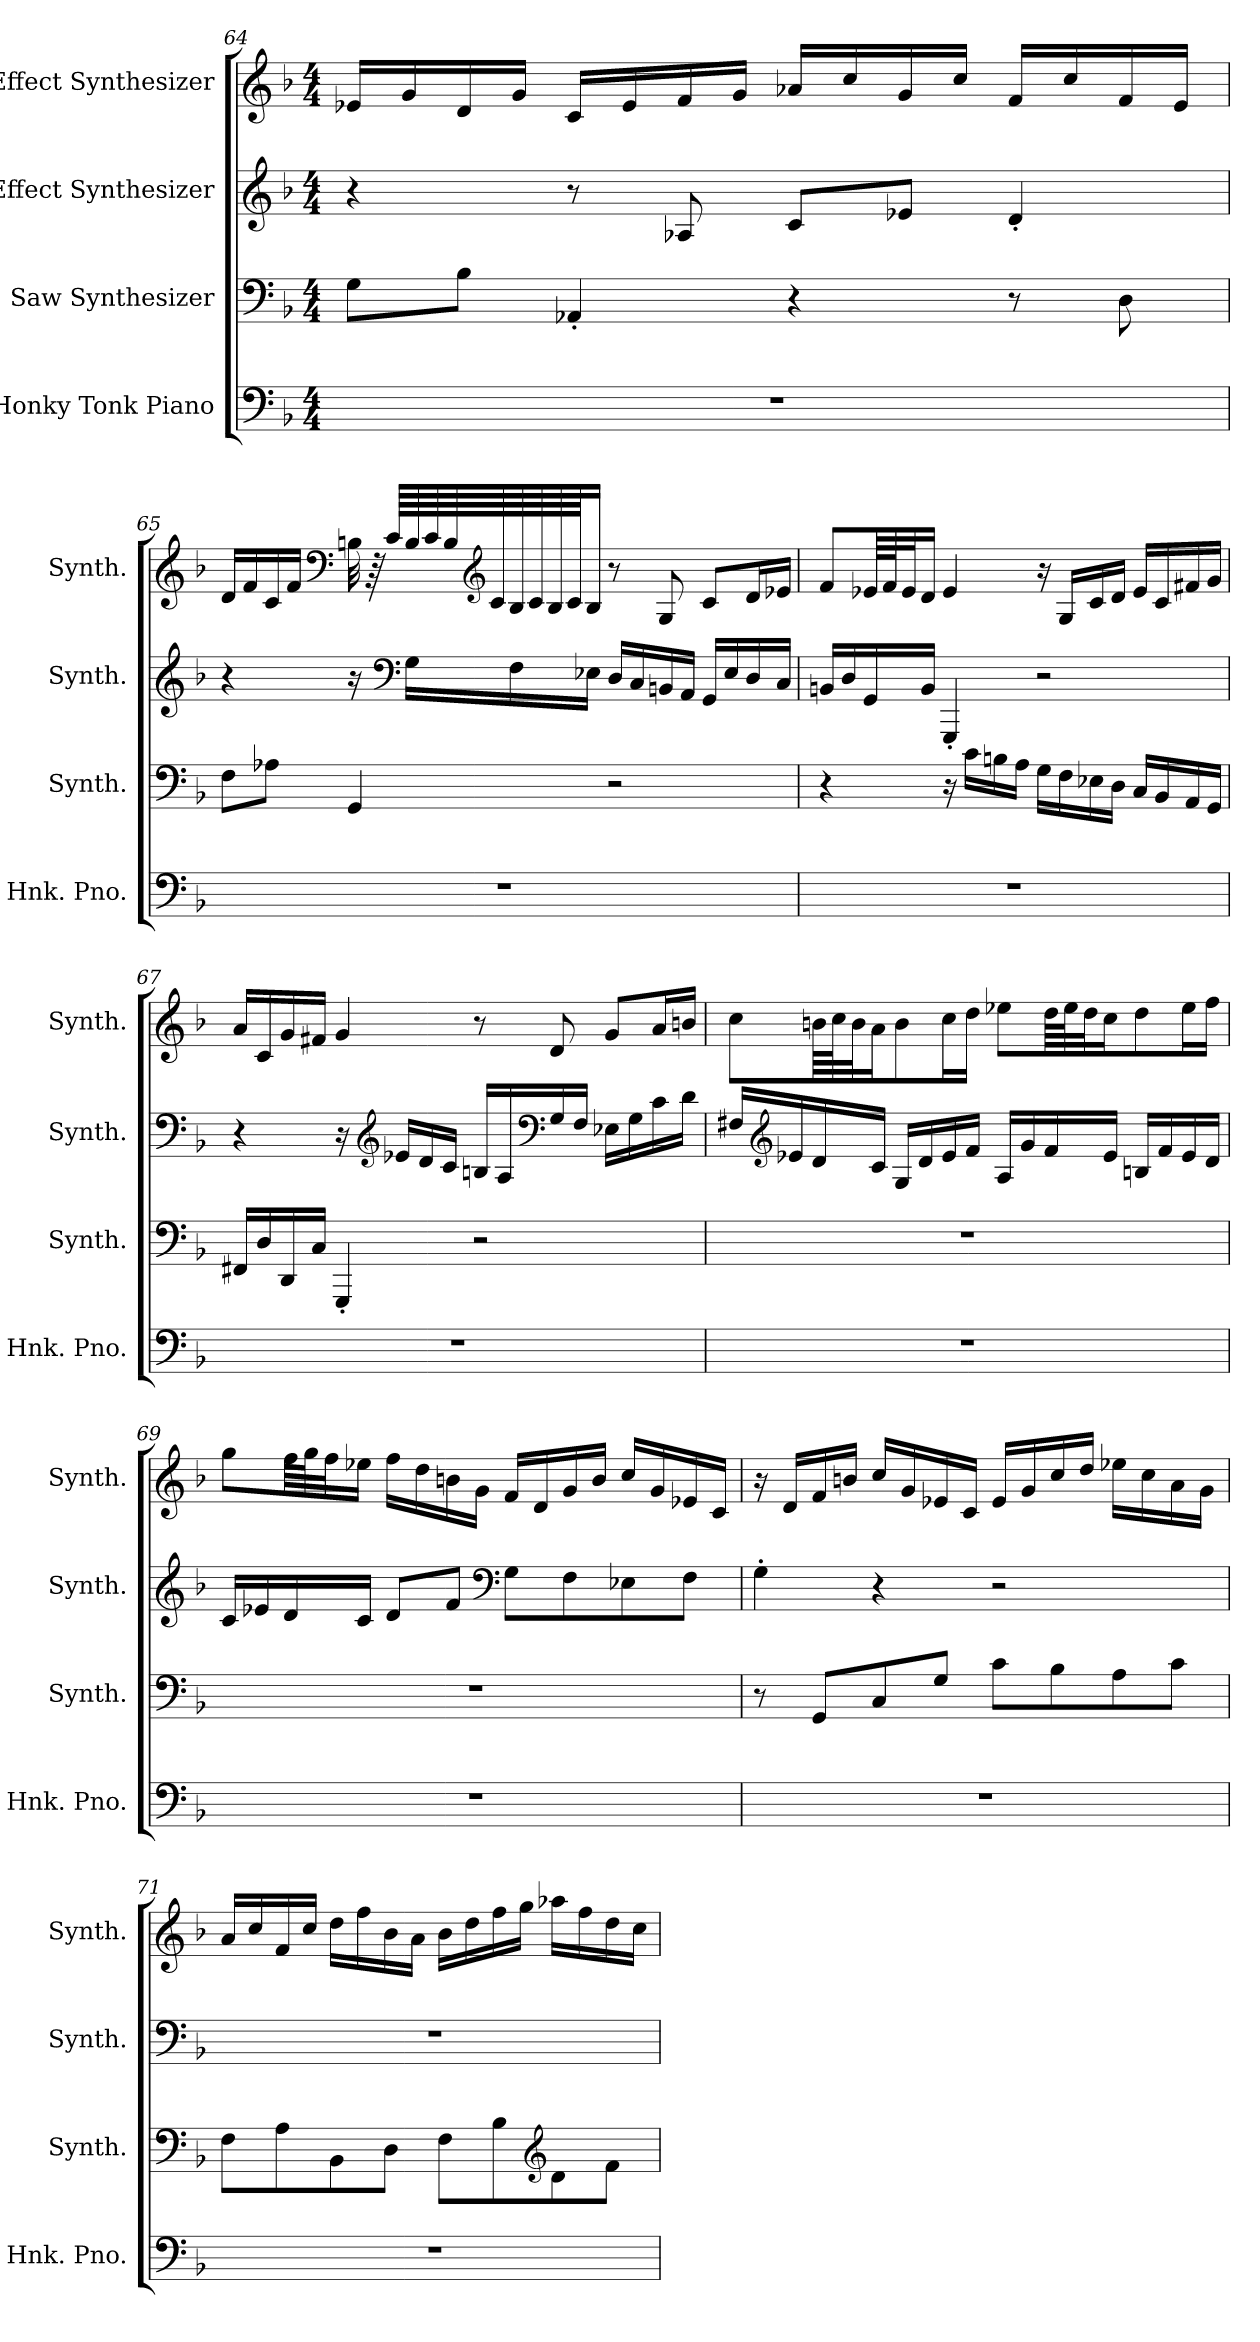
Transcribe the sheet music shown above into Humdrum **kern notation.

**kern	**kern	**kern	**kern
*part4	*part3	*part2	*part1
*staff4	*staff3	*staff2	*staff1
*I"Honky Tonk Piano	*I"Saw Synthesizer	*I"Effect Synthesizer	*I"Effect Synthesizer
*I'Hnk. Pno.	*I'Synth.	*I'Synth.	*I'Synth.
!!LO:LB:g=z
*clefF4	*clefF4	*clefG2	*clefG2
*k[b-]	*k[b-]	*k[b-]	*k[b-]
*M4/4	*M4/4	*M4/4	*M4/4
=64	=64	=64	=64
1r	8G\L	4r	16e-X/LL
.	.	.	16g/
.	8B-\J	.	16d/
.	.	.	16g/JJ
.	4AA-X'/	8r	16c/LL
.	.	.	16e-/
.	.	8A-X/	16f/
.	.	.	16g/JJ
.	4r	8c/L	16a-X/LL
.	.	.	16cc/
.	.	8e-X/J	16g/
.	.	.	16cc/JJ
.	8r	4d'/	16f/LL
.	.	.	16cc/
.	8D\	.	16f/
.	.	.	16e-/JJ
!!LO:LB:g=z
=65	=65	=65	=65
1r	8F\L	4r	16d/LL
.	.	.	16f/
.	8A-X\J	.	16c/
.	.	.	16f/JJ
*	*	*	*clefF4
.	4GG/	16r	32Bn\
.	.	.	64r
.	.	.	64c/LLLL
*	*	*clefF4	*
.	.	16G\LL	64B/
.	.	.	64c/
.	.	.	64B/
*	*	*	*clefG2
.	.	.	64c/
.	.	16F\	64B/
.	.	.	64c/
.	.	.	64B/
.	.	.	64c/JJ
.	.	16E-X\JJ	16B/JJ
.	2r	16D/LL	8r
.	.	16C/	.
.	.	16BBn/	8G/
.	.	16AA/JJ	.
.	.	16GG/LL	8c/L
.	.	16E-/	.
.	.	16D/	16d/L
.	.	16C/JJ	16e-X/JJ
!!LO:PB:g=z
=66	=66	=66	=66
1r	4r	16BBn/LL	8f/L
.	.	16D/	.
.	.	16GG/	64e-X/LLL
.	.	.	64f/J
.	.	.	32e-/J
.	.	16BB/JJ	16d/JJ
.	16r	4GGG'/	4e-/
.	16c\LL	.	.
.	16Bn\	.	.
.	16A\JJ	.	.
.	16G\LL	2r	16r
.	16F\	.	16G/LL
.	16E-X\	.	16c/
.	16D\JJ	.	16d/JJ
.	16C/LL	.	16e-/LL
.	16BB-/	.	16c/
.	16AA/	.	16f#X/
.	16GG/JJ	.	16g/JJ
!!LO:LB:g=z
=67	=67	=67	=67
1r	16FF#X/LL	4r	16a/LL
.	16D/	.	16c/
.	16DD/	.	16g/
.	16C/JJ	.	16f#X/JJ
.	4GGG'/	16r	4g/
*	*	*clefG2	*
.	.	16e-X/LL	.
.	.	16d/	.
.	.	16c/JJ	.
.	2r	16Bn/LL	8r
.	.	16A/	.
*	*	*clefF4	*
.	.	16G/	8d/
.	.	16F/JJ	.
.	.	16E-X\LL	8g/L
.	.	16G\	.
.	.	16c\	16a/L
.	.	16d\JJ	16bn/JJ
!!LO:LB:g=z
=68	=68	=68	=68
1r	1r	16F#X/LL	8cc\L
*	*	*clefG2	*
.	.	16e-X/	.
.	.	16d/	64bn\LLL
.	.	.	64cc\J
.	.	.	32b\J
.	.	16c/JJ	16a\J
.	.	16G/LL	8b\
.	.	16d/	.
.	.	16e-/	16cc\L
.	.	16f/JJ	16dd\JJ
.	.	16A/LL	8ee-X\L
.	.	16g/	.
.	.	16f/	64dd\LLL
.	.	.	64ee-\J
.	.	.	32dd\J
.	.	16e-/JJ	16cc\J
.	.	16Bn/LL	8dd\
.	.	16f/	.
.	.	16e-/	16ee-\L
.	.	16d/JJ	16ff\JJ
!!LO:PB:g=z
=69	=69	=69	=69
1r	1r	16c/LL	8gg\L
.	.	16e-X/	.
.	.	16d/	64ff\LLL
.	.	.	64gg\J
.	.	.	32ff\J
.	.	16c/JJ	16ee-X\JJ
.	.	8d/L	16ff\LL
.	.	.	16dd\
.	.	8f/J	16bn\
.	.	.	16g\JJ
*	*	*clefF4	*
.	.	8G\L	16f/LL
.	.	.	16d/
.	.	8F\	16g/
.	.	.	16b/JJ
.	.	8E-X\	16cc/LL
.	.	.	16g/
.	.	8F\J	16e-X/
.	.	.	16c/JJ
=70	=70	=70	=70
1r	8r	4G'\	16r
.	.	.	16d/LL
.	8GG/L	.	16f/
.	.	.	16bn/JJ
.	8C/	4r	16cc/LL
.	.	.	16g/
.	8G/J	.	16e-X/
.	.	.	16c/JJ
.	8c\L	2r	16e-/LL
.	.	.	16g/
.	8B-\	.	16cc/
.	.	.	16dd/JJ
.	8A\	.	16ee-X\LL
.	.	.	16cc\
.	8c\J	.	16a\
.	.	.	16g\JJ
!!LO:LB:g=z
=71	=71	=71	=71
1r	8F\L	1r	16a/LL
.	.	.	16cc/
.	8A\	.	16f/
.	.	.	16cc/JJ
.	8BB-\	.	16dd\LL
.	.	.	16ff\
.	8D\J	.	16b-\
.	.	.	16a\JJ
.	8F\L	.	16b-\LL
.	.	.	16dd\
.	8B-\	.	16ff\
.	.	.	16gg\JJ
*	*clefG2	*	*
.	8d\	.	16aa-X\LL
.	.	.	16ff\
.	8f\J	.	16dd\
.	.	.	16cc\JJ
=	=	=	=
*-	*-	*-	*-
